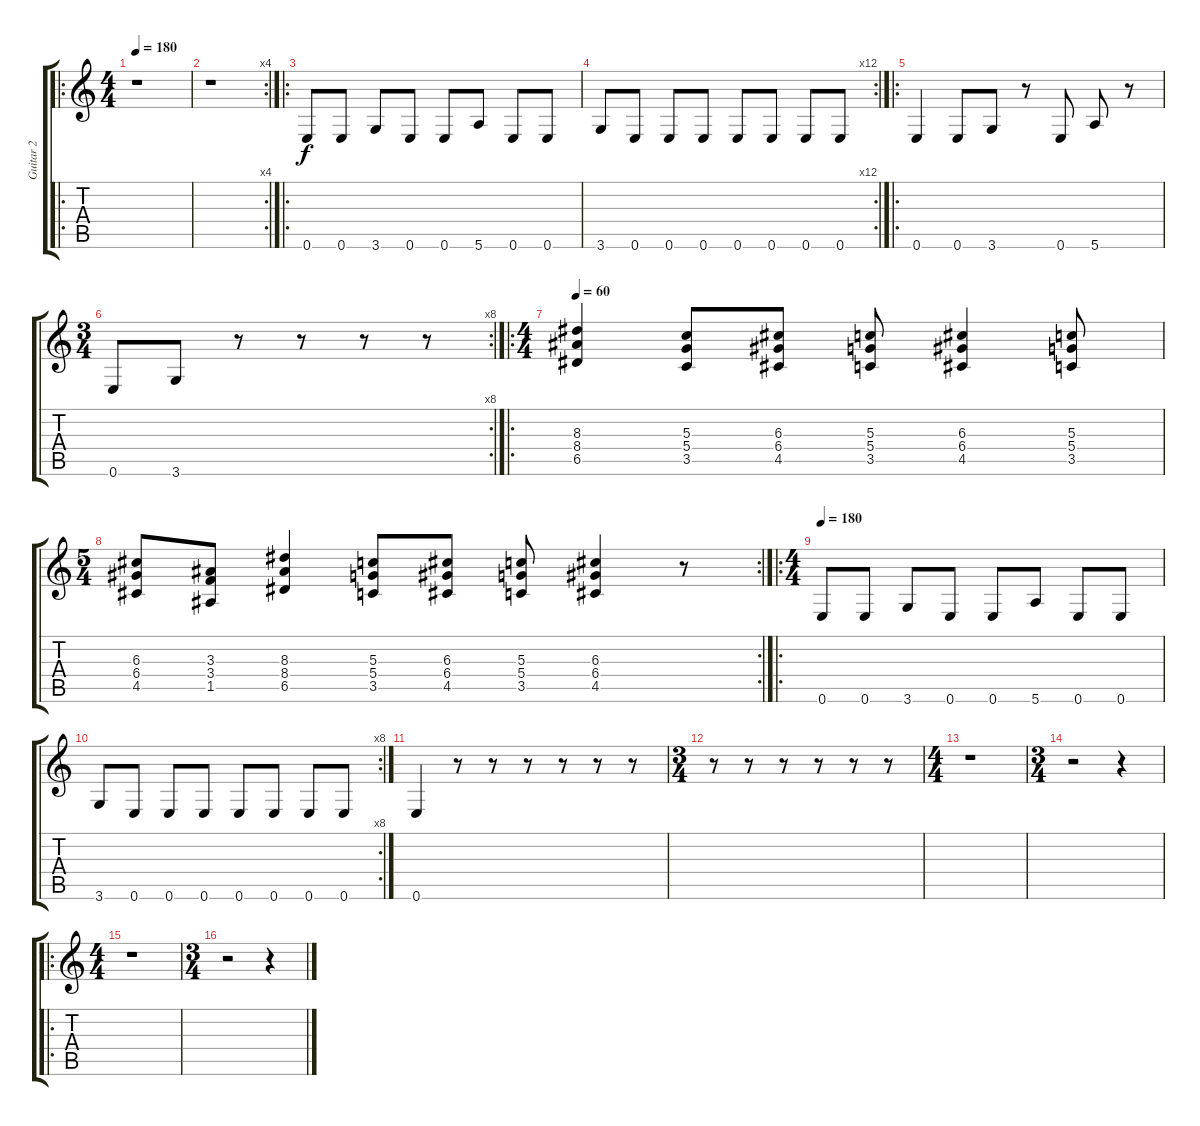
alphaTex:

\track ("Guitar 2" "Guitar 2") {instrument distortionguitar}
\staff {score tabs}
\tuning (E4 B3 G3 D3 A2 E2) {hide}
\ro
\ts (4 4)
\tempo 180
\clef g2
\ks c
r.1{dy f instrument distortionguitar} |
\rc 4
r.1 |
\ro
0.6.8 0.6.8 3.6.8 0.6.8 0.6.8 5.6.8 0.6.8 0.6.8 |
\rc 12
3.6.8 0.6.8 0.6.8 0.6.8 0.6.8 0.6.8 0.6.8 0.6.8 |
\ro
0.6.4 0.6.8 3.6.8 r.8 0.6.8 5.6.8 r.8 |
\rc 8
\ts (3 4)
0.6.8 3.6.8 r.8 r.8 r.8 r.8 |
\ro
\ts (4 4)
\tempo 60
(8.3 8.4 6.5).4 (5.3 5.4 3.5).8 (6.3 6.4 4.5).8 (5.3 5.4 3.5).8 (6.3 6.4 4.5).4 (5.3 5.4 3.5).8 |
\rc 2
\ts (5 4)
(6.3 6.4 4.5).8 (3.3 3.4 1.5).8 (8.3 8.4 6.5).4 (5.3 5.4 3.5).8 (6.3 6.4 4.5).8 (5.3 5.4 3.5).8 (6.3 6.4 4.5).4 r.8 |
\ro
\ts (4 4)
\tempo 180
0.6.8 0.6.8 3.6.8 0.6.8 0.6.8 5.6.8 0.6.8 0.6.8 |
\rc 8
3.6.8 0.6.8 0.6.8 0.6.8 0.6.8 0.6.8 0.6.8 0.6.8 |
0.6.4 r.8 r.8 r.8 r.8 r.8 r.8 |
\ts (3 4)
r.8 r.8 r.8 r.8 r.8 r.8 |
\ts (4 4)
r.1 |
\ts (3 4)
r.2 r.4 |
\ro
\ts (4 4)
r.1 |
\ts (3 4)
r.2 r.4
